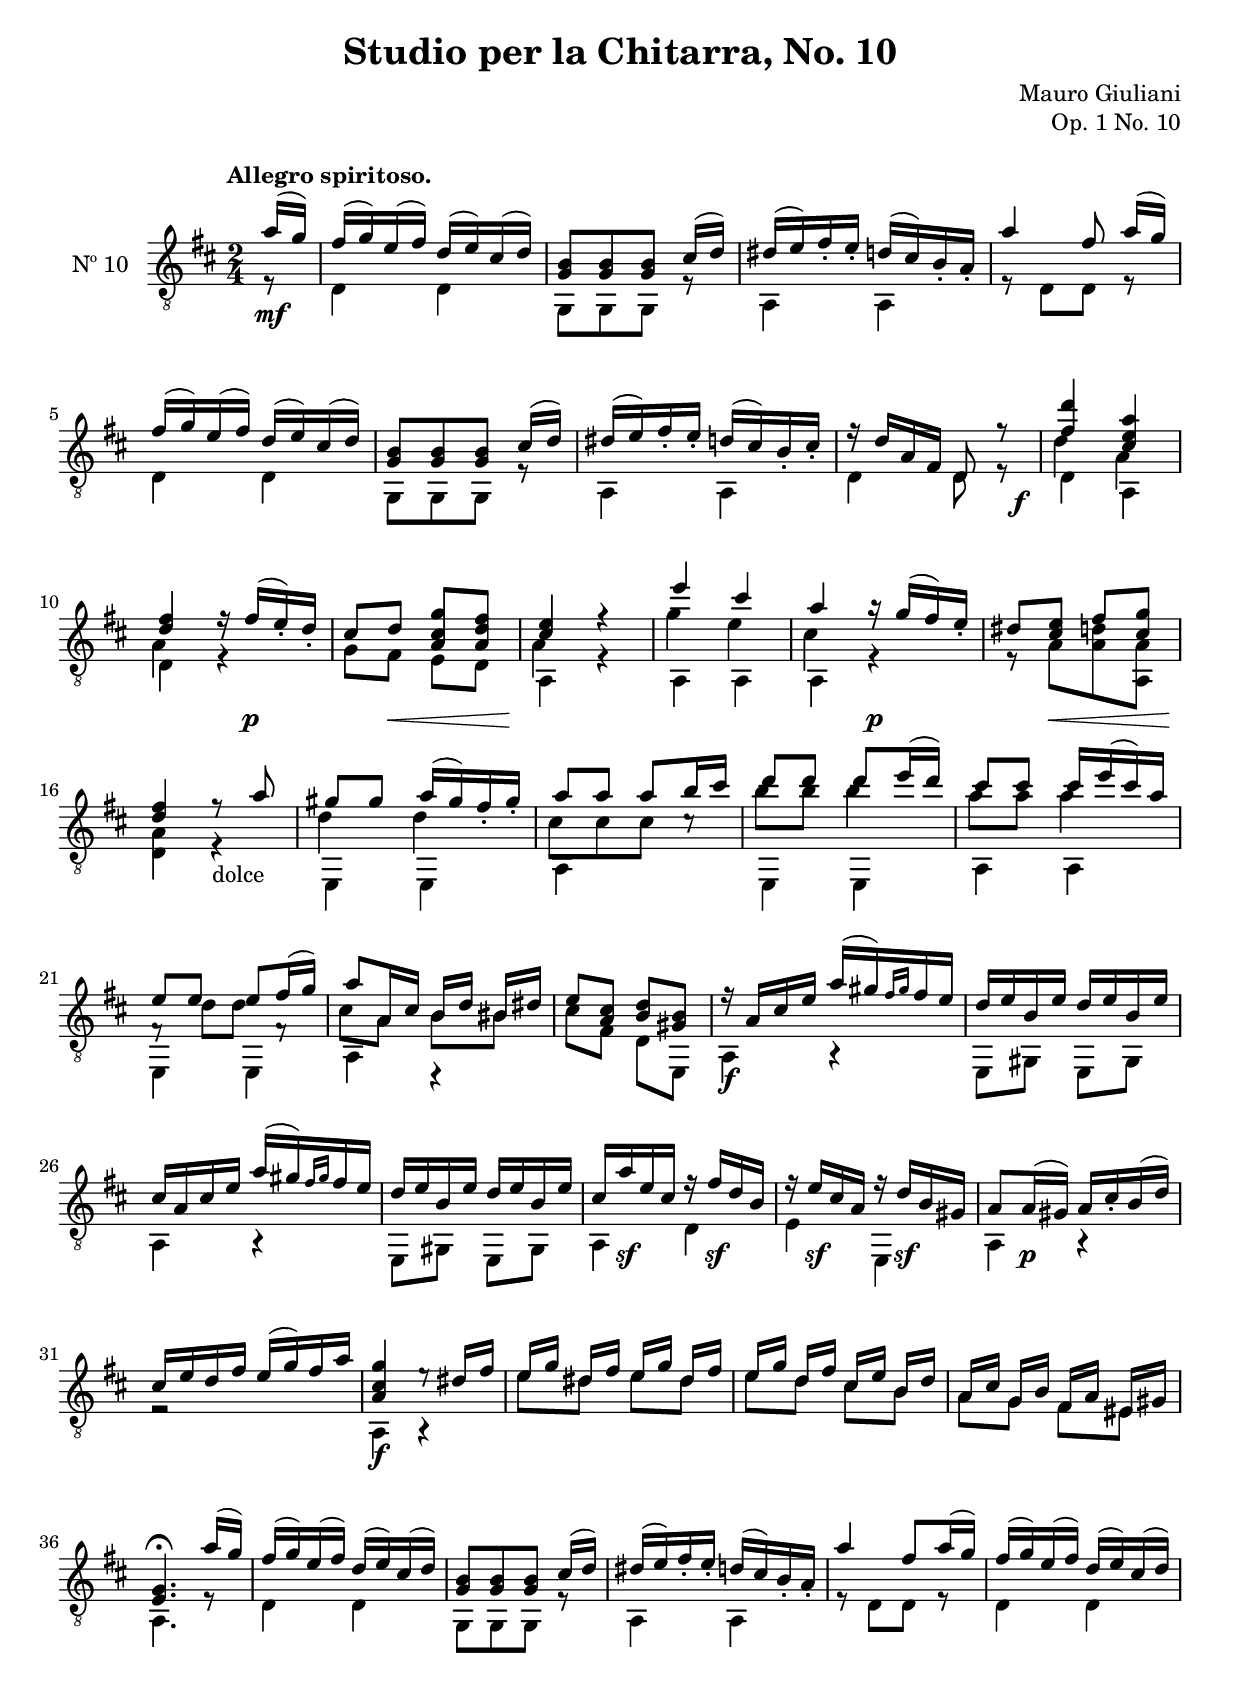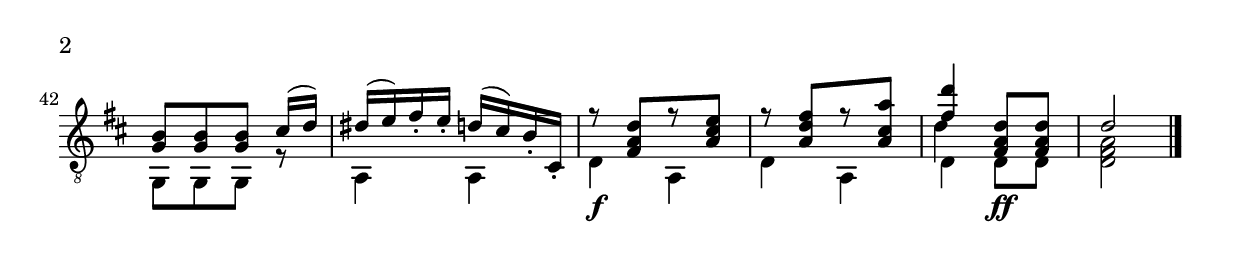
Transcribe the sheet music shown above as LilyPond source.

\version "2.19.35"

\header {
  title = "Studio per la Chitarra, No. 10"
  composer = "Mauro Giuliani"
  opus = "Op. 1 No. 10"
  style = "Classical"
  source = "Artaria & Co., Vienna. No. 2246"
  date = "1812"
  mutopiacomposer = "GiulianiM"
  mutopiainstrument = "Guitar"
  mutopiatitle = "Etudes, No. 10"
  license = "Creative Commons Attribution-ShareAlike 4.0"
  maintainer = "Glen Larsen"
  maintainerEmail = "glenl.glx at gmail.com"
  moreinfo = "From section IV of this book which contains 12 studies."
}

\paper {
  % add space between composer/opus markup and first staff
  markup-system-spacing #'padding = #3
  % add a little space between composer and opus
  markup-markup-spacing #'padding = #1.2
  top-margin = #8
  bottom-margin = #12
%  system-count = #8
}

mbreak = {} % { \break }
global = {
  \time 2/4
  \key d \major
}

mydynamics = {
  s8\mf s2*4
  s2*3 s16*7 s16\f s2 s4 s16 s16\p s8
  s8 s8\< s4 s2\! s2 s4 s4\p s8 s8\< s4 s4\! s4 s2
  s2*5
  s2 s16\f s16*7 s2*2
  s2 \dynamicUp \repeat unfold 2 { s16 s16\sf s8 s16 s16\sf s8} \dynamicDown s8 s8\p s4 s2
  s8\f s8 s4 s2*4
  s2*5
  s2 s2 s8\f s8 s4 s2 s4 s4\ff s2
}

upperVoice = \fixed c {
  \voiceOne
  \set fingeringOrientations = #'(up)
  \override Fingering.add-stem-support = ##t

  \partial 8 {
    a'16( g') |
  }
  fis'16( g') e'( fis') d'( e'\2) cis'( d') |
  <g b>8[ q q] cis'16( d') |
  dis'16( e'\2) fis'_. e'_. d'( cis') b_.\3 a_. |
  a'4 fis'8 a'16[( g')] |

  \mbreak
  fis'16( g') e'( fis') d'( e'\2) cis'( d') |
  <g b>8[ q q] cis'16( d') |
  dis'16( e'\2) fis'_. e'_. d'( cis') b_.\3 cis'_. |
  r16 d' a fis d8\5 r |
  <<{\voiceOne <fis'\2 d''>4 <cis' e' a'>}\\{\voiceThree\stemDown d'4\3 a\4}>> |
  <<{\voiceOne <d' fis'>4 r16 fis'( e'_.) d'_.}\\{\voiceThree\stemDown a4 s}>> |

  \mbreak
  cis'8 d' <a cis' g'> <a d' fis'> |
  <<{<cis' e'>4 r}\\{\voiceThree\stemDown a4 s}>> |
  <<{\voiceOne e''4 cis''}\\{\voiceThree\stemDown g'4 e'}>> |
  <<{\voiceOne a'4 a'16\rest g'( fis') e'_.}\\{\voiceThree\stemDown cis'4\3 s}>> |
  dis'8 <cis' e'> fis' <cis' g'> |
  <d' fis'>4 r8_\markup{"dolce"} a' |
  <<{\voiceOne gis'8 gis' a'16( gis') fis'_. gis'_.}\\{\voiceThree\stemDown d'4 d'}>> |

  \mbreak
  \barNumberCheck #18
  <<{\voiceOne a'8 a' a'[ b'16 cis'']}\\{\voiceThree\stemDown cis'8\3[ cis'\3 cis'\3] cis'\rest}>> |
  <<{\voiceOne d''8 d'' d''[ e''16( d'')]}\\{\voiceThree\stemDown b'8\2 b'\2 b'4\2}>> |
  <<{\voiceOne cis''8 cis'' cis''16 e''( cis'') a'\2}\\{\voiceThree\stemDown a'8\2 a'\2 a'4\2}>> |
  <<{\voiceOne e'8 e' e'[ fis'16( g')]}\\{\voiceThree\stemDown f8\rest d'[ d'] f\rest}>> |
  <<{\voiceOne a'8[ a16\4 cis'\3] b\3 d'\2 bis\3[ dis']}\\{\voiceThree\stemDown cis'8\3 a\4 b\3 bis\3}>> |

  e'8 <a cis'> <b d'> <gis b> |
  r16 a cis' e' a'[( gis') \grace{fis'16[ gis']} fis' e'] |
  d'16 e' b e' d' e' b e' |
  cis'16 a cis' e' a'[( gis') \grace{fis'[ gis']} fis' e'] |

  \mbreak
  d'16 e' b e' d' e' b e' |
  cis'16 a' e' cis' f'\rest fis' d' b |
  f'16\rest  e' cis' a f'\rest d' b gis |
  a8 a16( gis) a cis'_. b( d') |
  cis'16 e' d' fis' e'( g') fis' a' |

  \mbreak
  <a cis' g'>4 e'8\rest dis'16 fis' |
  e'16[ g'] dis' fis' e'[ g'] dis' fis' |
  e'16[ g'] d' fis' cis'[ e'] b d' |
  a16[ cis'] g b fis[ a] eis gis |
  <e g>4.\fermata a'16( g') |

  \mbreak
  fis'16( g') e'( fis') d'( e'\2) cis'( d') |
  <g b>8[ q q] cis'16( d') |
  dis'16( e'\2) fis'_. e'_. d'( cis') b_. a_. |
  a'4 fis'8 a'16( g') |
  fis'16( g') e'( fis') d'( e'\2) cis'( d') |

  <g b>8[ q q] cis'16( d') |
  dis'16( e'\2) fis'_. e'_. d'( cis') b_. cis_. |
  r8 <fis a d'>8[ r <a cis' e'>8] |
  r8 <a d' fis'>8[ r <a\4 cis'\3 a'>8] |
  <<{\voiceOne <fis' d''\1>4 <fis a d'>8 q}\\{\voiceThree\stemDown d'4\3 s}>> |
  d'2
  
  \bar "|."
}

lowerVoice = \fixed c {
  \voiceTwo
  \set fingeringOrientations = #'(down)
  \override Fingering.add-stem-support = ##t

  \partial 8 { r8 }
  d4 d |
  g,8[ g, g,] r |
  a,4 a, |
  r8 d[ d] r |

  d4 d |
  g,8[ g, g,] r |
  a,4 a, |
  d4 d8\5 r |
  d4 a, |
  d4 r |

  g8 fis e d |
  a,4 r |
  a,4 a, |
  a,4 r |
  r8 a[ <a d'> <a, a>8] |
  <d a>4 r |
  e,4 e, |

  a,4 s |
  e,4 e, |
  a,4 a, |
  e,4 e, |
  a,4 r |

  cis'8 fis d e, |
  a,4 a,\rest |
  e,8 gis, e, gis, |
  a,4 a,\rest |

  e,8 gis, e, gis, |
  a,4 d |
  e4 e, |
  a,4 a,\rest |
  r2 |

  a,4 a,\rest |
  e'8 dis' e' dis' |
  e'8 d' cis' b |
  a8 g fis eis |
  a,4. r8 |

  d4 d |
  g,8[ g, g,] r |
  a,4 a, |
  r8 d[ d] r |
  d4 d |

  g,8[ g, g,] r |
  a,4 a, |
  d4 a, |
  d4 a, |
  d4 d8 d |
  <d fis a>2
}

\score {
  <<
    \new Staff = "Guitar" \with {
      midiInstrument = #"acoustic guitar (nylon)"
      instrumentName = #"Nº 10"
      \mergeDifferentlyDottedOn
      \mergeDifferentlyHeadedOn
      \override StringNumber #'stencil = ##f
    } <<
      \global
      \clef "treble_8"
      \tempo "Allegro spiritoso."
      \context Voice = "upperVoice" \upperVoice
      \context Voice = "lowerVoice" \lowerVoice
    >>
    \new Dynamics { \mydynamics }
%{
    % tabs have been developed, just uncomment this section
    \new TabStaff = "Guitar tabs" \with {
      restrainOpenStrings = ##t
    } <<
      \clef "moderntab"
      \global
      \context TabVoice = "upperVoice" \upperVoice
      \context TabVoice = "lowerVoice" \lowerVoice
    >>
%}
  >>
  \layout {}
  \midi {
    \context { \TabStaff \remove "Staff_performer" }
    \tempo 4 = 86
  }
}
